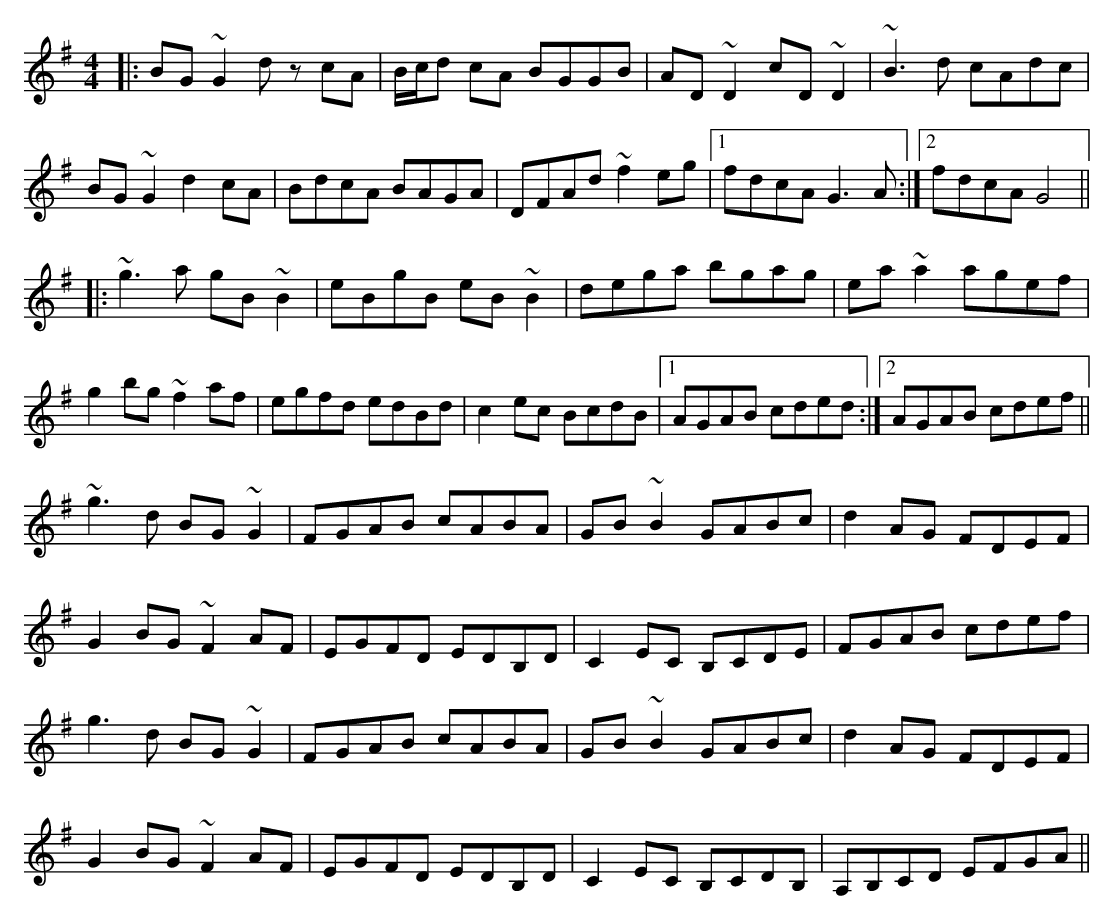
X:1
M:4/4
K:G
|:BG~G2 dz cA|B/c/d cA BGGB|AD~D2 cD~D2|~B3 d cAdc|
BG~G2 d2 cA|BdcA BAGA|DFAd ~f2 eg|1 fdcA G3A:|2 fdcA G4||
|:~g3 a gB~B2|eBgB eB ~B2|dega bgag|ea ~a2 agef|
g2bg ~f2 af|egfd edBd|c2 ec BcdB|1 AGAB cded:|2 AGAB cdef||
~g3 d BG ~G2|FGAB cABA|GB ~B2 GABc|d2 AG FDEF|
G2 BG ~F2 AF|EGFD EDB,D|C2 EC B,CDE|FGAB cdef|
g3 d BG ~G2|FGAB cABA|GB ~B2 GABc|d2 AG FDEF|
G2 BG ~F2 AF|EGFD EDB,D|C2 EC B,CDB,|A,B,CD EFGA||
